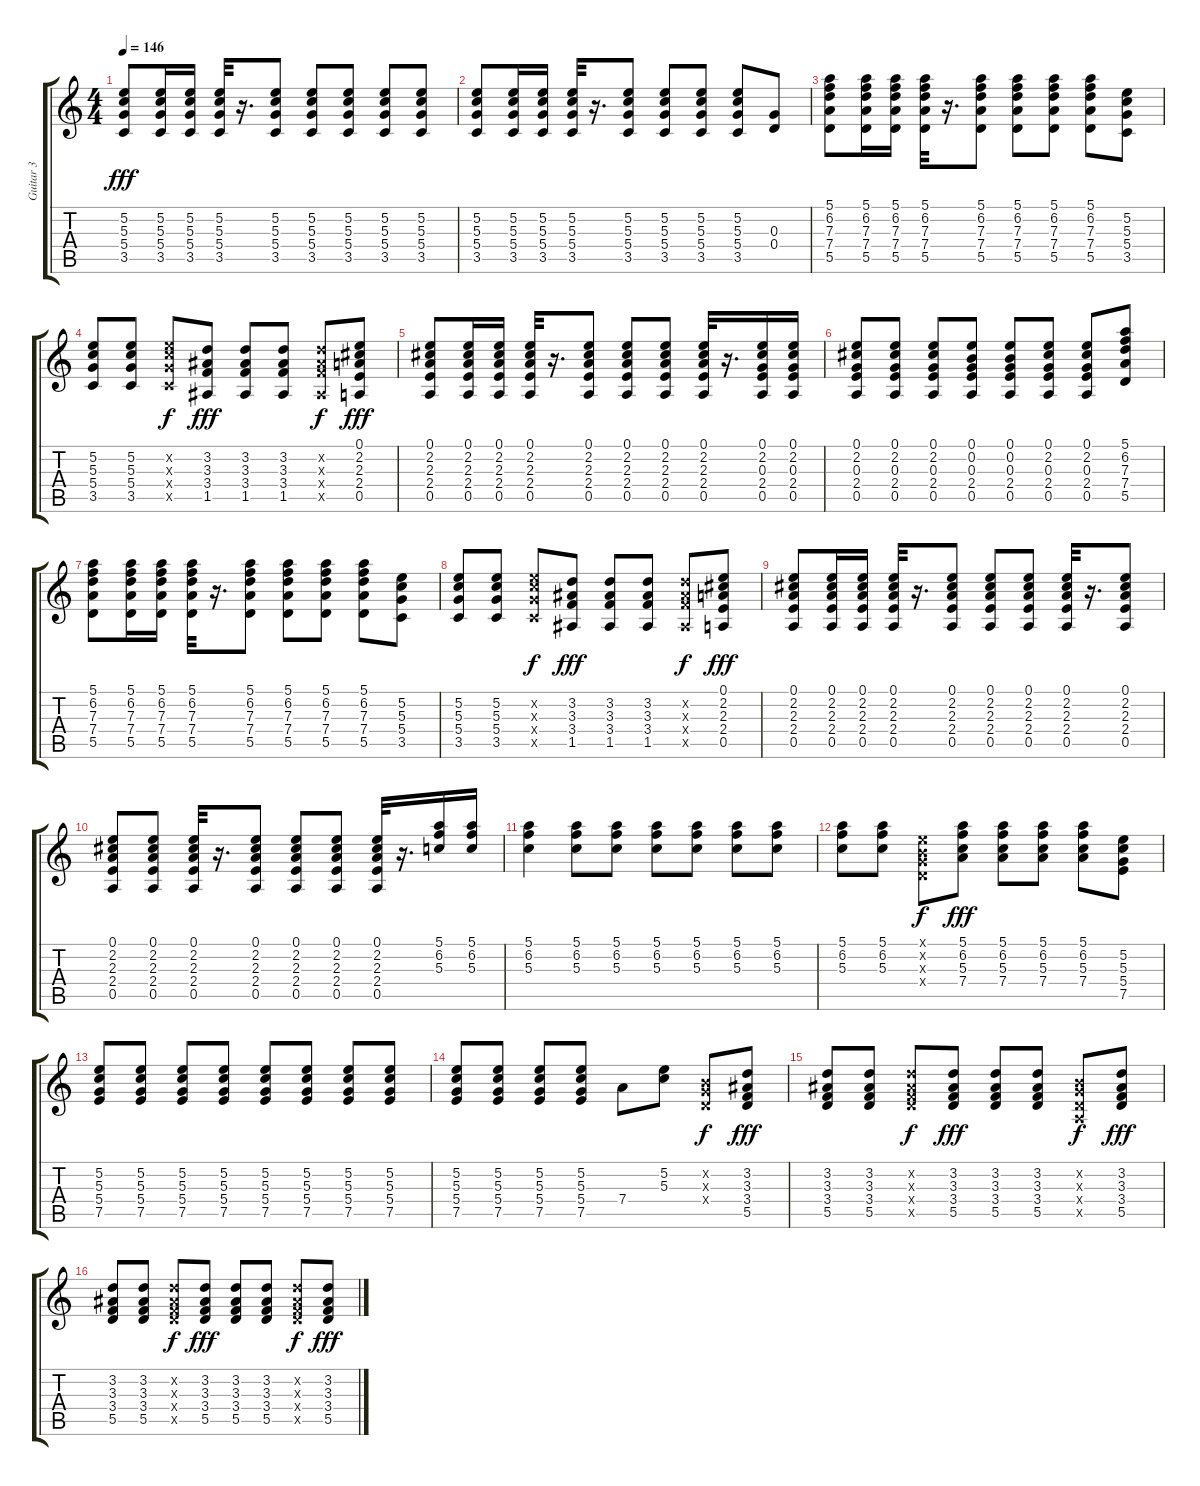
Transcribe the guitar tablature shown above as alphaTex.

\track ("Guitar 3" "Guitar 3") {instrument electricguitarjazz}
\staff {score tabs}
\tuning (E4 B3 G3 D3 A2 E2) {hide}
\ts (4 4)
\tempo 146
\clef g2
\ks c
(5.2 5.3 5.4 3.5).8{dy fff} (5.2 5.3 5.4 3.5).16 (5.2 5.3 5.4 3.5).16 (5.2 5.3 5.4 3.5).32 r.16{d} (5.2 5.3 5.4 3.5).8 (5.2 5.3 5.4 3.5).8 (5.2 5.3 5.4 3.5).8 (5.2 5.3 5.4 3.5).8 (5.2 5.3 5.4 3.5).8 |
(5.2 5.3 5.4 3.5).8 (5.2 5.3 5.4 3.5).16 (5.2 5.3 5.4 3.5).16 (5.2 5.3 5.4 3.5).32 r.16{d} (5.2 5.3 5.4 3.5).8 (5.2 5.3 5.4 3.5).8 (5.2 5.3 5.4 3.5).8 (5.2 5.3 5.4 3.5).8 (0.3 0.4).8 |
(5.1 6.2 7.3 7.4 5.5).8 (5.1 6.2 7.3 7.4 5.5).16 (5.1 6.2 7.3 7.4 5.5).16 (5.1 6.2 7.3 7.4 5.5).32 r.16{d} (5.1 6.2 7.3 7.4 5.5).8 (5.1 6.2 7.3 7.4 5.5).8 (5.1 6.2 7.3 7.4 5.5).8 (5.1 6.2 7.3 7.4 5.5).8 (5.2 5.3 5.4 3.5).8 |
(5.2 5.3 5.4 3.5).8 (5.2 5.3 5.4 3.5).8 (5.2{x} 5.3{x} 5.4{x} 3.5{x}).8{dy f} (3.2 3.3 3.4 1.5).8{dy fff} (3.2 3.3 3.4 1.5).8 (3.2 3.3 3.4 1.5).8 (3.2{x} 3.3{x} 3.4{x} 1.5{x}).8{dy f} (0.1 2.2 2.3 2.4 0.5).8{dy fff} |
(0.1 2.2 2.3 2.4 0.5).8 (0.1 2.2 2.3 2.4 0.5).16 (0.1 2.2 2.3 2.4 0.5).16 (0.1 2.2 2.3 2.4 0.5).32 r.16{d} (0.1 2.2 2.3 2.4 0.5).8 (0.1 2.2 2.3 2.4 0.5).8 (0.1 2.2 2.3 2.4 0.5).8 (0.1 2.2 2.3 2.4 0.5).32 r.16{d} (0.1 2.2 0.3 2.4 0.5).16 (0.1 2.2 0.3 2.4 0.5).16 |
(0.1 2.2 0.3 2.4 0.5).8 (0.1 2.2 0.3 2.4 0.5).8 (0.1 2.2 0.3 2.4 0.5).8 (0.1 0.2 0.3 2.4 0.5).8 (0.1 0.2 0.3 2.4 0.5).8 (0.1 2.2 0.3 2.4 0.5).8 (0.1 2.2 0.3 2.4 0.5).8 (5.1 6.2 7.3 7.4 5.5).8 |
(5.1 6.2 7.3 7.4 5.5).8 (5.1 6.2 7.3 7.4 5.5).16 (5.1 6.2 7.3 7.4 5.5).16 (5.1 6.2 7.3 7.4 5.5).32 r.16{d} (5.1 6.2 7.3 7.4 5.5).8 (5.1 6.2 7.3 7.4 5.5).8 (5.1 6.2 7.3 7.4 5.5).8 (5.1 6.2 7.3 7.4 5.5).8 (5.2 5.3 5.4 3.5).8 |
(5.2 5.3 5.4 3.5).8 (5.2 5.3 5.4 3.5).8 (5.2{x} 5.3{x} 5.4{x} 3.5{x}).8{dy f} (3.2 3.3 3.4 1.5).8{dy fff} (3.2 3.3 3.4 1.5).8 (3.2 3.3 3.4 1.5).8 (3.2{x} 3.3{x} 3.4{x} 1.5{x}).8{dy f} (0.1 2.2 2.3 2.4 0.5).8{dy fff} |
(0.1 2.2 2.3 2.4 0.5).8 (0.1 2.2 2.3 2.4 0.5).16 (0.1 2.2 2.3 2.4 0.5).16 (0.1 2.2 2.3 2.4 0.5).32 r.16{d} (0.1 2.2 2.3 2.4 0.5).8 (0.1 2.2 2.3 2.4 0.5).8 (0.1 2.2 2.3 2.4 0.5).8 (0.1 2.2 2.3 2.4 0.5).32 r.16{d} (0.1 2.2 2.3 2.4 0.5).8 |
(0.1 2.2 2.3 2.4 0.5).8 (0.1 2.2 2.3 2.4 0.5).8 (0.1 2.2 2.3 2.4 0.5).32 r.16{d} (0.1 2.2 2.3 2.4 0.5).8 (0.1 2.2 2.3 2.4 0.5).8 (0.1 2.2 2.3 2.4 0.5).8 (0.1 2.2 2.3 2.4 0.5).32 r.16{d} (5.1 6.2 5.3).16 (5.1 6.2 5.3).16 |
(5.1 6.2 5.3).4 (5.1 6.2 5.3).8 (5.1 6.2 5.3).8 (5.1 6.2 5.3).8 (5.1 6.2 5.3).8 (5.1 6.2 5.3).8 (5.1 6.2 5.3).8 |
(5.1 6.2 5.3).8 (5.1 6.2 5.3).8 (0.1{x} 0.2{x} 0.3{x} 0.4{x}).8{dy f} (5.1 6.2 5.3 7.4).8{dy fff} (5.1 6.2 5.3 7.4).8 (5.1 6.2 5.3 7.4).8 (5.1 6.2 5.3 7.4).8 (5.2 5.3 5.4 7.5).8 |
(5.2 5.3 5.4 7.5).8 (5.2 5.3 5.4 7.5).8 (5.2 5.3 5.4 7.5).8 (5.2 5.3 5.4 7.5).8 (5.2 5.3 5.4 7.5).8 (5.2 5.3 5.4 7.5).8 (5.2 5.3 5.4 7.5).8 (5.2 5.3 5.4 7.5).8 |
(5.2 5.3 5.4 7.5).8 (5.2 5.3 5.4 7.5).8 (5.2 5.3 5.4 7.5).8 (5.2 5.3 5.4 7.5).8 7.4.8 (5.2 5.3).8 (0.2{x} 0.3{x} 0.4{x}).8{dy f} (3.2 3.3 3.4 5.5).8{dy fff} |
(3.2 3.3 3.4 5.5).8 (3.2 3.3 3.4 5.5).8 (3.2{x} 3.3{x} 3.4{x} 5.5{x}).8{dy f} (3.2 3.3 3.4 5.5).8{dy fff} (3.2 3.3 3.4 5.5).8 (3.2 3.3 3.4 5.5).8 (0.2{x} 0.3{x} 0.4{x} 0.5{x}).8{dy f} (3.2 3.3 3.4 5.5).8{dy fff} |
(3.2 3.3 3.4 5.5).8 (3.2 3.3 3.4 5.5).8 (3.2{x} 3.3{x} 3.4{x} 5.5{x}).8{dy f} (3.2 3.3 3.4 5.5).8{dy fff} (3.2 3.3 3.4 5.5).8 (3.2 3.3 3.4 5.5).8 (3.2{x} 3.3{x} 3.4{x} 5.5{x}).8{dy f} (3.2 3.3 3.4 5.5).8{dy fff}
